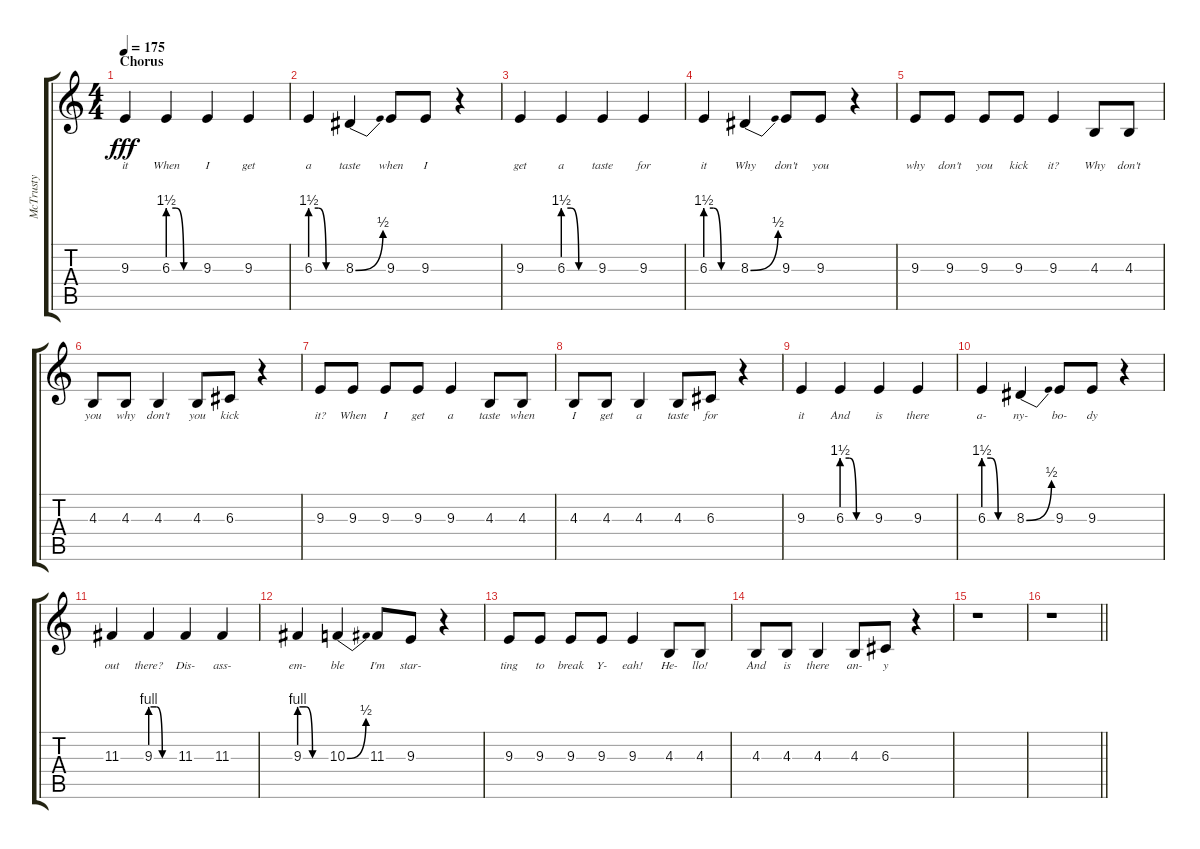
\track ("McTrusty" "McTrusty") {instrument harmonica}
\staff {score tabs}
\tuning (E4 B3 G3 D3 A2 D2) {hide}
\ts (4 4)
\section ("" "Chorus")
\tempo 175
\clef g2
\ks c
9.3.4{lyrics (0 "it") lyrics (1 "") lyrics (2 "") lyrics (3 "") lyrics (4 "") dy fff} 6.3{be (custom 0 6 15 6 30 0 60 0)}.4{lyrics (0 "When") lyrics (1 "") lyrics (2 "") lyrics (3 "") lyrics (4 "")} 9.3.4{lyrics (0 "I") lyrics (1 "") lyrics (2 "") lyrics (3 "") lyrics (4 "")} 9.3.4{lyrics (0 "get") lyrics (1 "") lyrics (2 "") lyrics (3 "") lyrics (4 "")} |
6.3{be (custom 0 6 15 6 30 0 60 0)}.4{lyrics (0 "a") lyrics (1 "") lyrics (2 "") lyrics (3 "") lyrics (4 "")} 8.3{be (bend 0 0 60 2)}.4{lyrics (0 "taste") lyrics (1 "") lyrics (2 "") lyrics (3 "") lyrics (4 "")} 9.3.8{lyrics (0 "when") lyrics (1 "") lyrics (2 "") lyrics (3 "") lyrics (4 "")} 9.3.8{lyrics (0 "I") lyrics (1 "") lyrics (2 "") lyrics (3 "") lyrics (4 "")} r.4 |
9.3.4{lyrics (0 "get") lyrics (1 "") lyrics (2 "") lyrics (3 "") lyrics (4 "")} 6.3{be (custom 0 6 15 6 30 0 60 0)}.4{lyrics (0 "a") lyrics (1 "") lyrics (2 "") lyrics (3 "") lyrics (4 "")} 9.3.4{lyrics (0 "taste") lyrics (1 "") lyrics (2 "") lyrics (3 "") lyrics (4 "")} 9.3.4{lyrics (0 "for") lyrics (1 "") lyrics (2 "") lyrics (3 "") lyrics (4 "")} |
6.3{be (custom 0 6 15 6 30 0 60 0)}.4{lyrics (0 "it") lyrics (1 "") lyrics (2 "") lyrics (3 "") lyrics (4 "")} 8.3{be (bend 0 0 60 2)}.4{lyrics (0 "Why") lyrics (1 "") lyrics (2 "") lyrics (3 "") lyrics (4 "")} 9.3.8{lyrics (0 "don't") lyrics (1 "") lyrics (2 "") lyrics (3 "") lyrics (4 "")} 9.3.8{lyrics (0 "you") lyrics (1 "") lyrics (2 "") lyrics (3 "") lyrics (4 "")} r.4 |
9.3.8{lyrics (0 "why") lyrics (1 "") lyrics (2 "") lyrics (3 "") lyrics (4 "")} 9.3.8{lyrics (0 "don't") lyrics (1 "") lyrics (2 "") lyrics (3 "") lyrics (4 "")} 9.3.8{lyrics (0 "you") lyrics (1 "") lyrics (2 "") lyrics (3 "") lyrics (4 "")} 9.3.8{lyrics (0 "kick") lyrics (1 "") lyrics (2 "") lyrics (3 "") lyrics (4 "")} 9.3.4{lyrics (0 "it?") lyrics (1 "") lyrics (2 "") lyrics (3 "") lyrics (4 "")} 4.3.8{lyrics (0 "Why") lyrics (1 "") lyrics (2 "") lyrics (3 "") lyrics (4 "")} 4.3.8{lyrics (0 "don't") lyrics (1 "") lyrics (2 "") lyrics (3 "") lyrics (4 "")} |
4.3.8{lyrics (0 "you") lyrics (1 "") lyrics (2 "") lyrics (3 "") lyrics (4 "")} 4.3.8{lyrics (0 "why") lyrics (1 "") lyrics (2 "") lyrics (3 "") lyrics (4 "")} 4.3.4{lyrics (0 "don't") lyrics (1 "") lyrics (2 "") lyrics (3 "") lyrics (4 "")} 4.3.8{lyrics (0 "you") lyrics (1 "") lyrics (2 "") lyrics (3 "") lyrics (4 "")} 6.3.8{lyrics (0 "kick") lyrics (1 "") lyrics (2 "") lyrics (3 "") lyrics (4 "")} r.4 |
9.3.8{lyrics (0 "it?") lyrics (1 "") lyrics (2 "") lyrics (3 "") lyrics (4 "")} 9.3.8{lyrics (0 "When") lyrics (1 "") lyrics (2 "") lyrics (3 "") lyrics (4 "")} 9.3.8{lyrics (0 "I") lyrics (1 "") lyrics (2 "") lyrics (3 "") lyrics (4 "")} 9.3.8{lyrics (0 "get") lyrics (1 "") lyrics (2 "") lyrics (3 "") lyrics (4 "")} 9.3.4{lyrics (0 "a") lyrics (1 "") lyrics (2 "") lyrics (3 "") lyrics (4 "")} 4.3.8{lyrics (0 "taste") lyrics (1 "") lyrics (2 "") lyrics (3 "") lyrics (4 "")} 4.3.8{lyrics (0 "when") lyrics (1 "") lyrics (2 "") lyrics (3 "") lyrics (4 "")} |
4.3.8{lyrics (0 "I") lyrics (1 "") lyrics (2 "") lyrics (3 "") lyrics (4 "")} 4.3.8{lyrics (0 "get") lyrics (1 "") lyrics (2 "") lyrics (3 "") lyrics (4 "")} 4.3.4{lyrics (0 "a") lyrics (1 "") lyrics (2 "") lyrics (3 "") lyrics (4 "")} 4.3.8{lyrics (0 "taste") lyrics (1 "") lyrics (2 "") lyrics (3 "") lyrics (4 "")} 6.3.8{lyrics (0 "for") lyrics (1 "") lyrics (2 "") lyrics (3 "") lyrics (4 "")} r.4 |
9.3.4{lyrics (0 "it") lyrics (1 "") lyrics (2 "") lyrics (3 "") lyrics (4 "")} 6.3{be (custom 0 6 15 6 30 0 60 0)}.4{lyrics (0 "And") lyrics (1 "") lyrics (2 "") lyrics (3 "") lyrics (4 "")} 9.3.4{lyrics (0 "is") lyrics (1 "") lyrics (2 "") lyrics (3 "") lyrics (4 "")} 9.3.4{lyrics (0 "there") lyrics (1 "") lyrics (2 "") lyrics (3 "") lyrics (4 "")} |
6.3{be (custom 0 6 15 6 30 0 60 0)}.4{lyrics (0 "a-") lyrics (1 "") lyrics (2 "") lyrics (3 "") lyrics (4 "")} 8.3{be (bend 0 0 60 2)}.4{lyrics (0 "ny-") lyrics (1 "") lyrics (2 "") lyrics (3 "") lyrics (4 "")} 9.3.8{lyrics (0 "bo-") lyrics (1 "") lyrics (2 "") lyrics (3 "") lyrics (4 "")} 9.3.8{lyrics (0 "dy") lyrics (1 "") lyrics (2 "") lyrics (3 "") lyrics (4 "")} r.4 |
11.3.4{lyrics (0 "out") lyrics (1 "") lyrics (2 "") lyrics (3 "") lyrics (4 "")} 9.3{be (custom 0 4 15 4 30 0 60 0)}.4{lyrics (0 "there?") lyrics (1 "") lyrics (2 "") lyrics (3 "") lyrics (4 "")} 11.3.4{lyrics (0 "Dis-") lyrics (1 "") lyrics (2 "") lyrics (3 "") lyrics (4 "")} 11.3.4{lyrics (0 "ass-") lyrics (1 "") lyrics (2 "") lyrics (3 "") lyrics (4 "")} |
9.3{be (custom 0 4 15 4 30 0 60 0)}.4{lyrics (0 "em-") lyrics (1 "") lyrics (2 "") lyrics (3 "") lyrics (4 "")} 10.3{be (bend 0 0 60 2)}.4{lyrics (0 "ble") lyrics (1 "") lyrics (2 "") lyrics (3 "") lyrics (4 "")} 11.3.8{lyrics (0 "I'm") lyrics (1 "") lyrics (2 "") lyrics (3 "") lyrics (4 "")} 9.3.8{lyrics (0 "star-") lyrics (1 "") lyrics (2 "") lyrics (3 "") lyrics (4 "")} r.4 |
9.3.8{lyrics (0 "ting") lyrics (1 "") lyrics (2 "") lyrics (3 "") lyrics (4 "")} 9.3.8{lyrics (0 "to") lyrics (1 "") lyrics (2 "") lyrics (3 "") lyrics (4 "")} 9.3.8{lyrics (0 "break") lyrics (1 "") lyrics (2 "") lyrics (3 "") lyrics (4 "")} 9.3.8{lyrics (0 "Y-") lyrics (1 "") lyrics (2 "") lyrics (3 "") lyrics (4 "")} 9.3.4{lyrics (0 "eah!") lyrics (1 "") lyrics (2 "") lyrics (3 "") lyrics (4 "")} 4.3.8{lyrics (0 "He-") lyrics (1 "") lyrics (2 "") lyrics (3 "") lyrics (4 "")} 4.3.8{lyrics (0 "llo!") lyrics (1 "") lyrics (2 "") lyrics (3 "") lyrics (4 "")} |
4.3.8{lyrics (0 "And") lyrics (1 "") lyrics (2 "") lyrics (3 "") lyrics (4 "")} 4.3.8{lyrics (0 "is") lyrics (1 "") lyrics (2 "") lyrics (3 "") lyrics (4 "")} 4.3.4{lyrics (0 "there") lyrics (1 "") lyrics (2 "") lyrics (3 "") lyrics (4 "")} 4.3.8{lyrics (0 "an-") lyrics (1 "") lyrics (2 "") lyrics (3 "") lyrics (4 "")} 6.3.8{lyrics (0 "y") lyrics (1 "") lyrics (2 "") lyrics (3 "") lyrics (4 "")} r.4 |
r.1 |
\barLineRight lightlight
r.1
